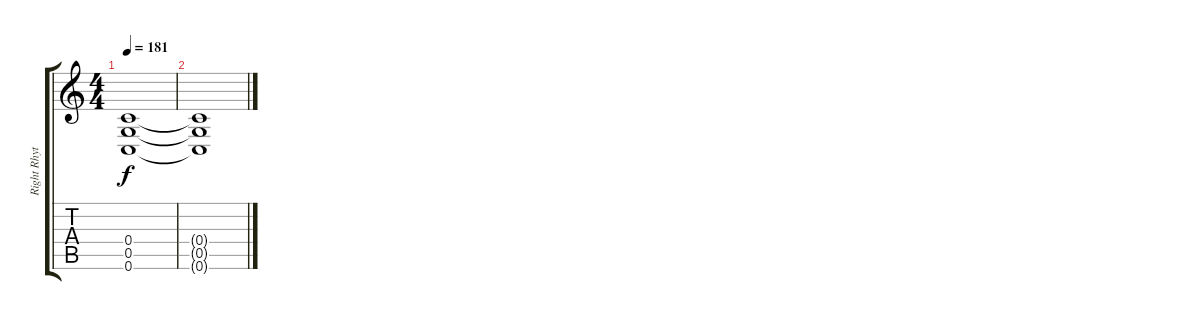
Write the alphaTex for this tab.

\track ("Right Rhythm" "Right Rhyt") {instrument distortionguitar}
\staff {score tabs}
\tuning (D4 A3 F3 C3 G2 C2) {hide}
\ts (4 4)
\section ("" "")
\tempo 181
\clef g2
\ks c
(0.4 0.5 0.6).1{dy f} |
(0.4{t} 0.5{t} 0.6{t}).1
